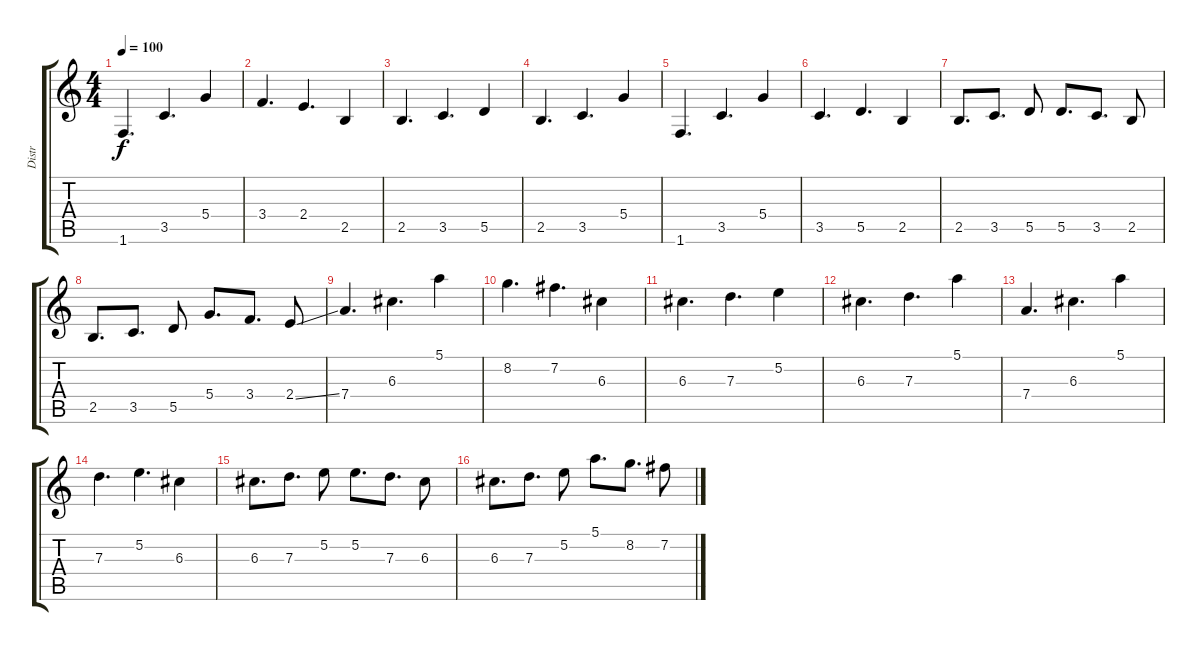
\track ("Distr" "Distr") {instrument overdrivenguitar}
\staff {score tabs}
\tuning (E4 B3 G3 D3 A2 E2) {hide}
\ts (4 4)
\tempo 100
\clef g2
\ks c
1.6.4{d dy f} 3.5.4{d} 5.4.4 |
3.4.4{d} 2.4.4{d} 2.5.4 |
2.5.4{d} 3.5.4{d} 5.5.4 |
2.5.4{d} 3.5.4{d} 5.4.4 |
1.6.4{d} 3.5.4{d} 5.4.4 |
3.5.4{d} 5.5.4{d} 2.5.4 |
2.5.8{d} 3.5.8{d} 5.5.8 5.5.8{d} 3.5.8{d} 2.5.8 |
2.5.8{d} 3.5.8{d} 5.5.8 5.4.8{d} 3.4.8{d} 2.4{ss}.8 |
7.4.4{d} 6.3.4{d} 5.1.4 |
8.2.4{d} 7.2.4{d} 6.3.4 |
6.3.4{d} 7.3.4{d} 5.2.4 |
6.3.4{d} 7.3.4{d} 5.1.4 |
7.4.4{d} 6.3.4{d} 5.1.4 |
7.3.4{d} 5.2.4{d} 6.3.4 |
6.3.8{d} 7.3.8{d} 5.2.8 5.2.8{d} 7.3.8{d} 6.3.8 |
6.3.8{d} 7.3.8{d} 5.2.8 5.1.8{d} 8.2.8{d} 7.2.8
